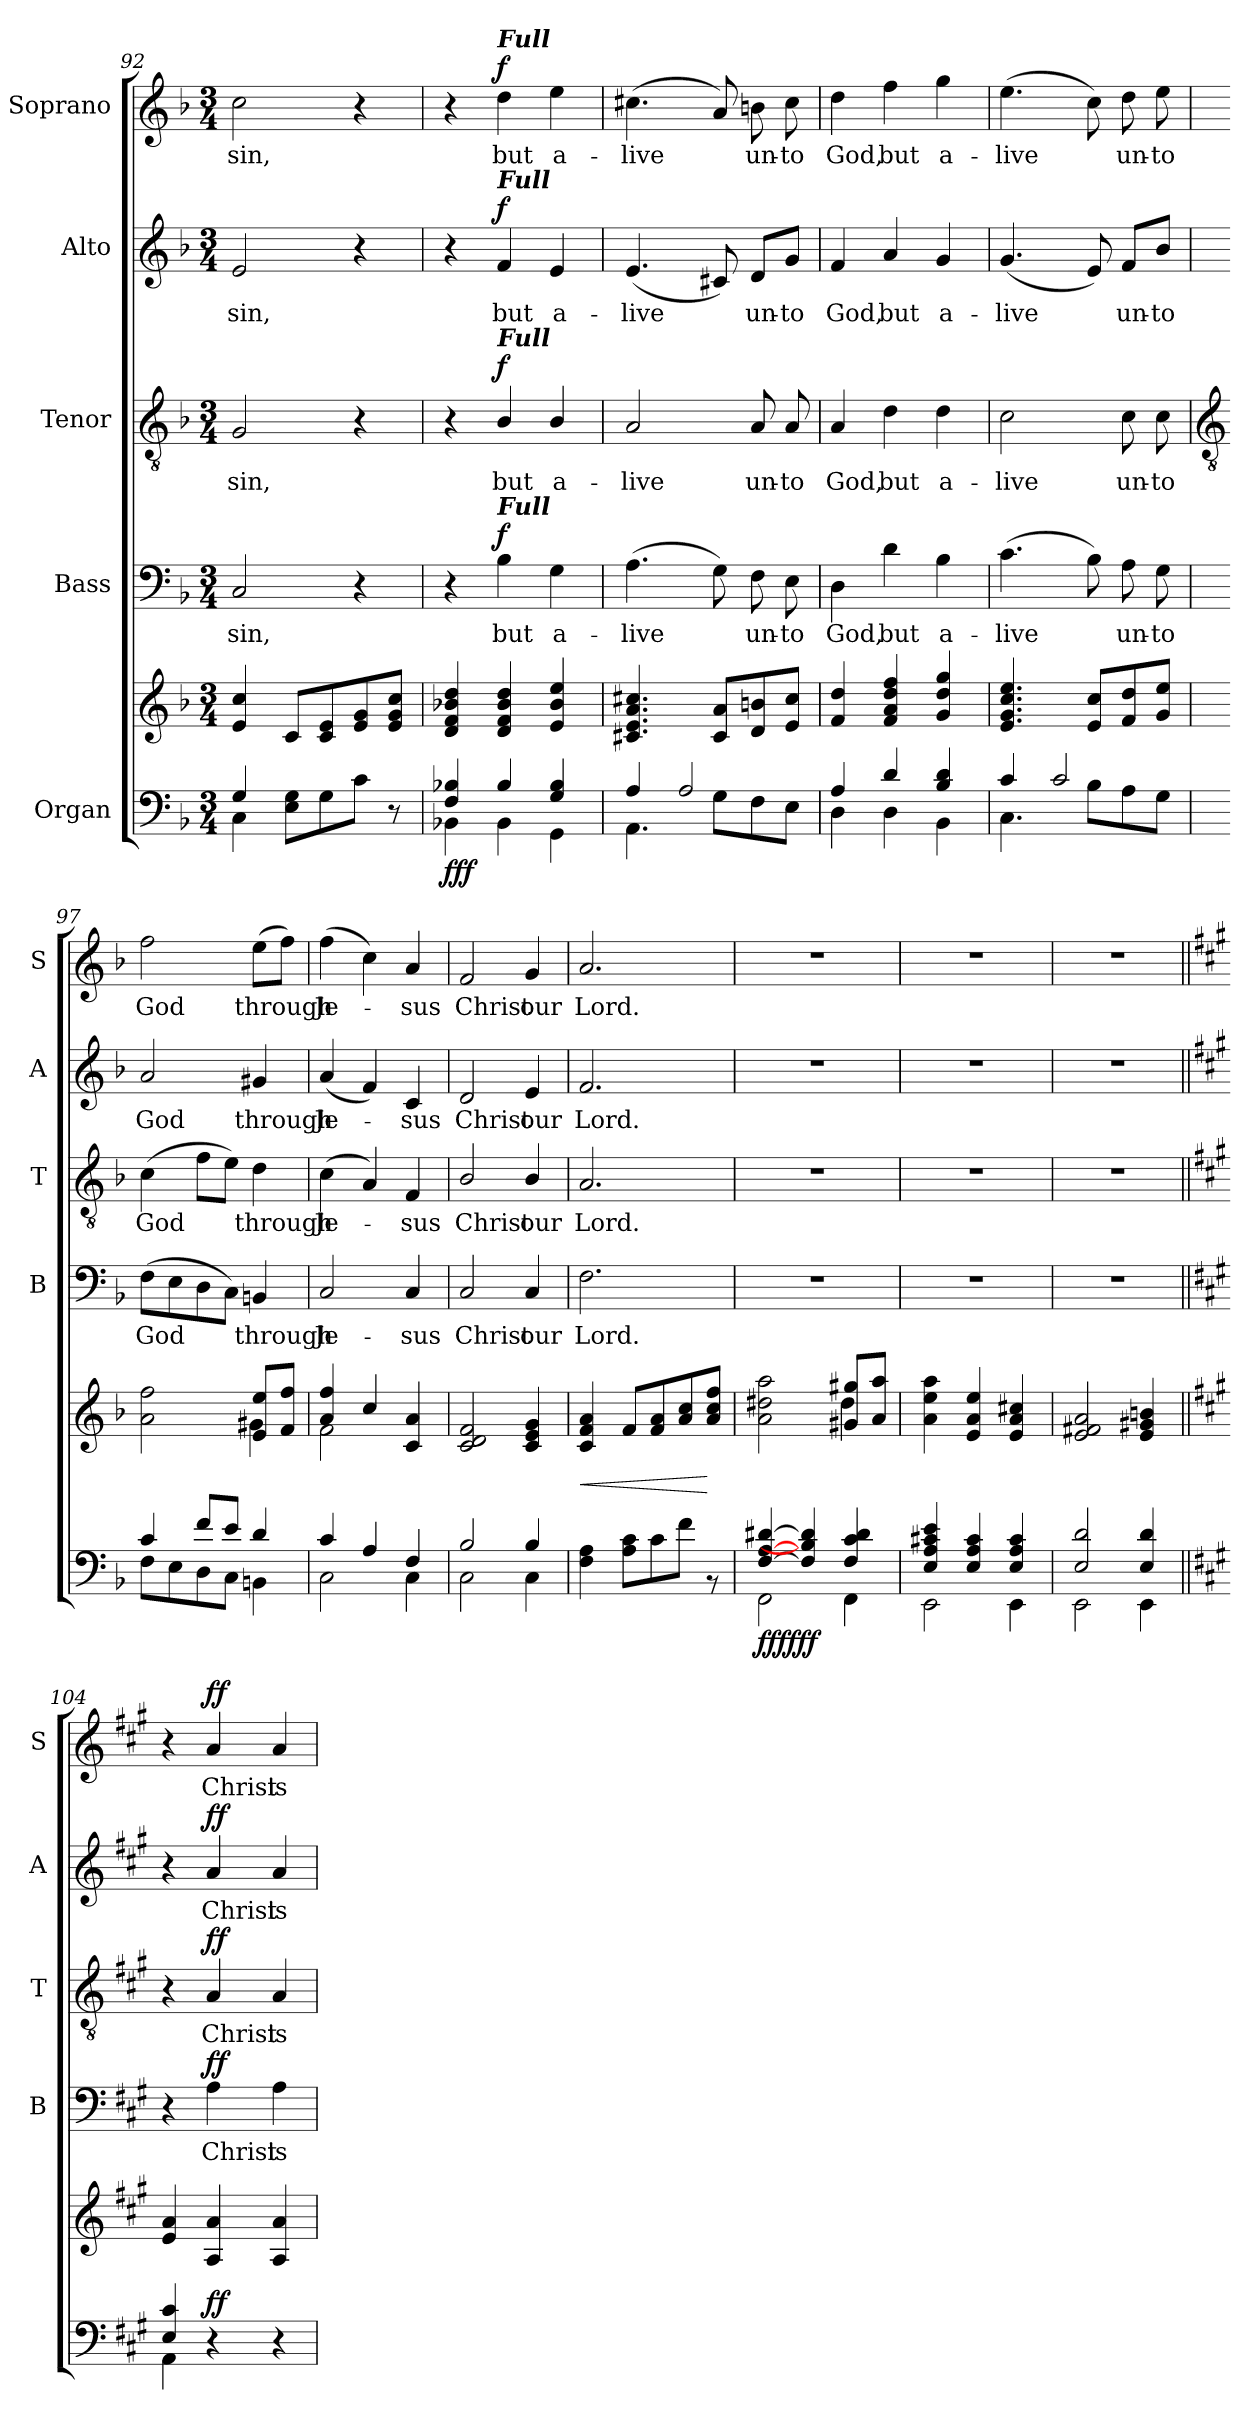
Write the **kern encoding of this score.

**kern	**kern	**dynam	**kern	**text	**dynam	**kern	**text	**dynam	**kern	**text	**dynam	**kern	**text	**dynam
*part5	*part5	*part5	*part4	*part4	*part4	*part3	*part3	*part3	*part2	*part2	*part2	*part1	*part1	*part1
*staff6	*staff5	*staff5/6	*staff4	*staff4	*staff4	*staff3	*staff3	*staff3	*staff2	*staff2	*staff2	*staff1	*staff1	*staff1
*I"Organ	*	*	*I"Bass	*	*	*I"Tenor	*	*	*I"Alto	*	*	*I"Soprano	*	*
*	*	*	*I'B	*	*	*I'T	*	*	*I'A	*	*	*I'S	*	*
*clefF4	*clefG2	*	*clefF4	*	*	*clefGv2	*	*	*clefG2	*	*	*clefG2	*	*
*k[b-]	*k[b-]	*	*k[b-]	*	*	*k[b-]	*	*	*k[b-]	*	*	*k[b-]	*	*
*F:	*F:	*	*F:	*	*	*F:	*	*	*F:	*	*	*F:	*	*
*M3/4	*M3/4	*	*M3/4	*	*	*M3/4	*	*	*M3/4	*	*	*M3/4	*	*
=92	=92	=92	=92	=92	=92	=92	=92	=92	=92	=92	=92	=92	=92	=92
*^	*^	*	*	*	*	*	*	*	*	*	*	*	*	*
!	!	!	!	!	!	!LO:LY:b	!	!	!LO:LY:b	!	!	!LO:LY:b	!	!	!LO:LY:b	!
4G/	4C\	4e/ 4cc/	2.ryy	.	2C	sin,	.	2G	sin,	.	2e	sin,	.	2cc	sin,	.
2ryy	8E\ 8G\L	8c/L	.	.	.	.	.	.	.	.	.	.	.	.	.	.
.	8G\	8c/ 8e/	.	.	.	.	.	.	.	.	.	.	.	.	.	.
.	8c\J	8e/ 8g/	.	.	4r	.	.	4r	.	.	4r	.	.	4r	.	.
.	8r	8e/ 8g/ 8cc/J	.	.	.	.	.	.	.	.	.	.	.	.	.	.
=93	=93	=93	=93	=93	=93	=93	=93	=93	=93	=93	=93	=93	=93	=93	=93	=93
!	!	!	!	!LO:DY:b=2	!	!	!	!	!	!	!	!	!	!	!	!
!	!	!	!	!LO:DY:n=1:b=2	!	!	!	!	!	!	!	!	!	!	!	!
!	!	!	!	!LO:DY:n=2:b	!	!	!	!	!	!	!	!	!	!	!	!
4F/ 4B-X/	4BB-X\	4d/ 4f/ 4b-X/ 4dd/	2.ryy	f f f	4r	.	.	4r	.	.	4r	.	.	4r	.	.
!	!	!	!	!	!	!	!	!	!	!	!	!	!	!LO:TX:a:Bi:t=Full	!	!
!	!	!	!	!	!	!	!	!	!	!	!LO:TX:a:Bi:t=Full	!	!	!	!	!
!	!	!	!	!	!	!	!	!LO:TX:a:Bi:t=Full	!	!	!	!	!	!	!	!
!	!	!	!	!	!LO:TX:a:Bi:t=Full	!	!	!	!	!	!	!	!	!	!	!
!	!	!	!	!	!	!LO:LY:b	!LO:DY:b	!	!LO:LY:b	!LO:DY:b	!	!LO:LY:b	!LO:DY:b	!	!LO:LY:b	!LO:DY:b
4B-/	4BB-\	4d/ 4f/ 4b-/ 4dd/	.	.	4B-	but	f	4B-/	but	f	4f	but	f	4dd	but	f
!	!	!	!	!	!	!LO:LY:b	!	!	!LO:LY:b	!	!	!LO:LY:b	!	!	!LO:LY:b	!
4G/ 4B-/	4GG\	4e/ 4b-/ 4ee/	.	.	4G	a-	.	4B-/	a-	.	4e	a-	.	4ee	a-	.
=94	=94	=94	=94	=94	=94	=94	=94	=94	=94	=94	=94	=94	=94	=94	=94	=94
!	!	!	!	!	!	!LO:LY:b	!	!	!LO:LY:b	!	!	!LO:LY:b	!	!	!LO:LY:b	!
4A/	4.AA\	4.c#X/ 4.e/ 4.a/ 4.cc#X/	2ryy	.	(>4.A	-live	.	2A	-live	.	(<4.e	-live	.	(<4.cc#X	-live	.
2A/	.	.	.	.	.	.	.	.	.	.	.	.	.	.	.	.
.	8G\L	8c#/ 8a/L	.	.	8G)	.	.	.	.	.	8c#X)	.	.	8a)	.	.
!	!	!	!	!	!	!LO:LY:b	!	!	!LO:LY:b	!	!	!LO:LY:b	!	!	!LO:LY:b	!
.	8F\	8d/ 8bn/	8ryy	.	8F	un-	.	8A	un-	.	8d/L	un-	.	8bn	un-	.
!	!	!	!	!	!	!LO:LY:b	!	!	!LO:LY:b	!	!	!LO:LY:b	!	!	!LO:LY:b	!
.	8E\J	8e/ 8cc#/J	8ryy	.	8E	-to	.	8A	-to	.	8g/J	-to	.	8cc#	-to	.
=95	=95	=95	=95	=95	=95	=95	=95	=95	=95	=95	=95	=95	=95	=95	=95	=95
!	!	!	!	!	!	!LO:LY:b	!	!	!LO:LY:b	!	!	!LO:LY:b	!	!	!LO:LY:b	!
4A/	4D\	4f/ 4dd/	2.ryy	.	4D	God,	.	4A	God,	.	4f	God,	.	4dd	God,	.
!	!	!	!	!	!	!LO:LY:b	!	!	!LO:LY:b	!	!	!LO:LY:b	!	!	!LO:LY:b	!
4d/	4D\	4f/ 4a/ 4dd/ 4ff/	.	.	4d	but	.	4d	but	.	4a	but	.	4ff	but	.
!	!	!	!	!	!	!LO:LY:b	!	!	!LO:LY:b	!	!	!LO:LY:b	!	!	!LO:LY:b	!
4B-/ 4d/	4BB-\	4g/ 4dd/ 4gg/	.	.	4B-	a-	.	4d	a-	.	4g	a-	.	4gg	a-	.
=96	=96	=96	=96	=96	=96	=96	=96	=96	=96	=96	=96	=96	=96	=96	=96	=96
!	!	!	!	!	!	!LO:LY:b	!	!	!LO:LY:b	!	!	!LO:LY:b	!	!	!LO:LY:b	!
4c/	4.C\	4.e/ 4.g/ 4.cc/ 4.ee/	2ryy	.	(>4.c	-live	.	2c	-live	.	(<4.g	-live	.	(>4.ee	-live	.
2c/	.	.	.	.	.	.	.	.	.	.	.	.	.	.	.	.
.	8B-\L	8e/ 8cc/L	.	.	8B-)	.	.	.	.	.	8e)	.	.	8cc)	.	.
!	!	!	!	!	!	!LO:LY:b	!	!	!LO:LY:b	!	!	!LO:LY:b	!	!	!LO:LY:b	!
.	8A\	8f/ 8dd/	8ryy	.	8A	un-	.	8c	un-	.	8f/L	un-	.	8dd	un-	.
!	!	!	!	!	!	!LO:LY:b	!	!	!LO:LY:b	!	!	!LO:LY:b	!	!	!LO:LY:b	!
.	8G\J	8g/ 8ee/J	8ryy	.	8G	-to	.	8c	-to	.	8b-/J	-to	.	8ee	-to	.
!!LO:LB:g=z
=97	=97	=97	=97	=97	=97	=97	=97	=97	=97	=97	=97	=97	=97	=97	=97	=97
*	*	*	*	*	*	*	*	*clefGv2	*	*	*	*	*	*	*	*
!	!	!	!	!	!	!LO:LY:b	!	!	!LO:LY:b	!	!	!LO:LY:b	!	!	!LO:LY:b	!
4c/	8F\L	2ryy	2a\ 2ff\	.	(>8FL	God	.	(>4c	God	.	2a	God	.	2ff	God	.
.	8E\	.	.	.	8E	.	.	.	.	.	.	.	.	.	.	.
8f/L	8D\	.	.	.	8D	.	.	8fL	.	.	.	.	.	.	.	.
8e/J	8C\J	.	.	.	8CJ)	.	.	8eJ)	.	.	.	.	.	.	.	.
!	!	!	!	!	!	!LO:LY:b	!	!	!LO:LY:b	!	!	!LO:LY:b	!	!	!LO:LY:b	!
4d/	4BBn\	8e/ 8ee/L	4g#X\	.	4BBn	through	.	4d	through	.	4g#X	through	.	(>8eeL	through	.
.	.	8f/ 8ff/J	.	.	.	.	.	.	.	.	.	.	.	8ffJ)	.	.
=98	=98	=98	=98	=98	=98	=98	=98	=98	=98	=98	=98	=98	=98	=98	=98	=98
!	!	!	!	!	!	!LO:LY:b	!	!	!LO:LY:b	!	!	!LO:LY:b	!	!	!LO:LY:b	!
4c/	2C\	4a/ 4ff/	2f\	.	2C	Je-	.	(<4c	Je-	.	(<4a	Je-	.	(>4ff	Je-	.
4A/	.	4cc/	.	.	.	.	.	4A)	.	.	4f)	.	.	4cc)	.	.
!	!	!	!	!	!	!LO:LY:b	!	!	!LO:LY:b	!	!	!LO:LY:b	!	!	!LO:LY:b	!
4F/	4C\	4c/ 4a/	4ryy	.	4C	-sus	.	4F	sus	.	4c	sus	.	4a	sus	.
=99	=99	=99	=99	=99	=99	=99	=99	=99	=99	=99	=99	=99	=99	=99	=99	=99
!	!	!	!	!	!	!LO:LY:b	!	!	!LO:LY:b	!	!	!LO:LY:b	!	!	!LO:LY:b	!
2B-/	2C\	2c/ 2d/ 2f/	2.ryy	.	2C	Christ	.	2B-/	Christ	.	2d	Christ	.	2f	Christ	.
!	!	!	!	!	!	!LO:LY:b	!	!	!LO:LY:b	!	!	!LO:LY:b	!	!	!LO:LY:b	!
4B-/	4C\	4c/ 4e/ 4g/	.	.	4C	our	.	4B-/	our	.	4e	our	.	4g	our	.
=100	=100	=100	=100	=100	=100	=100	=100	=100	=100	=100	=100	=100	=100	=100	=100	=100
!	!	!	!	!LO:HP:b	!	!LO:LY:b	!	!	!LO:LY:b	!	!	!LO:LY:b	!	!	!LO:LY:b	!
2.ryy	4F\ 4A\	4c/ 4f/ 4a/	2.ryy	<	2.F	Lord.	.	2.A	Lord.	.	2.f	Lord.	.	2.a	Lord.	.
.	8A\ 8c\L	8f/L	.	.	.	.	.	.	.	.	.	.	.	.	.	.
.	8c\	8f/ 8a/	.	.	.	.	.	.	.	.	.	.	.	.	.	.
.	8f\J	8a/ 8cc/	.	.	.	.	.	.	.	.	.	.	.	.	.	.
.	8r	8a/ 8cc/ 8ff/J	.	[	.	.	.	.	.	.	.	.	.	.	.	.
=101	=101	=101	=101	=101	=101	=101	=101	=101	=101	=101	=101	=101	=101	=101	=101	=101
!	!	!	!	!LO:DY:b=2	!LO:N:vis=1	!	!	!LO:N:vis=1	!	!	!LO:N:vis=1	!	!	!LO:N:vis=1	!	!
!	!	!	!	!LO:DY:n=1:b=2	!	!	!	!	!	!	!	!	!	!	!	!
!	!	!	!	!LO:DY:n=2:b	!	!	!	!	!	!	!	!	!	!	!	!
[4F/ [4A/ [4d#X/	2FF\	2a\ 2dd#X\ 2aa\	2ryy	ff ff ff	2.r	.	.	2.r	.	.	2.r	.	.	2.r	.	.
4F/] 4B/] 4d#/]	.	.	.	.	.	.	.	.	.	.	.	.	.	.	.	.
4F/ 4c/ 4d#/	4FF\	8g#X/ 8gg#X/L	4dd#\	.	.	.	.	.	.	.	.	.	.	.	.	.
.	.	8a/ 8aa/J	.	.	.	.	.	.	.	.	.	.	.	.	.	.
=102	=102	=102	=102	=102	=102	=102	=102	=102	=102	=102	=102	=102	=102	=102	=102	=102
!	!	!	!	!	!LO:N:vis=1	!	!	!LO:N:vis=1	!	!	!LO:N:vis=1	!	!	!LO:N:vis=1	!	!
4E/ 4A/ 4c#X/ 4e/	2EE\	4a\ 4ee\ 4aa\	2.ryy	.	2.r	.	.	2.r	.	.	2.r	.	.	2.r	.	.
4E/ 4A/ 4c#/	.	4e/ 4a/ 4ee/	.	.	.	.	.	.	.	.	.	.	.	.	.	.
4E/ 4A/ 4c#/	4EE\	4e/ 4a/ 4cc#X/	.	.	.	.	.	.	.	.	.	.	.	.	.	.
=103	=103	=103	=103	=103	=103	=103	=103	=103	=103	=103	=103	=103	=103	=103	=103	=103
!	!	!	!	!	!LO:N:vis=1	!	!	!LO:N:vis=1	!	!	!LO:N:vis=1	!	!	!LO:N:vis=1	!	!
2E/ 2d/	2EE\	2e/ 2f#X/ 2a/	2.ryy	.	2.r	.	.	2.r	.	.	2.r	.	.	2.r	.	.
4E/ 4d/	4EE\	4e/ 4g#X/ 4bn/	.	.	.	.	.	.	.	.	.	.	.	.	.	.
=104||	=104||	=104||	=104||	=104||	=104||	=104||	=104||	=104||	=104||	=104||	=104||	=104||	=104||	=104||	=104||	=104||
*k[f#c#g#]	*	*k[f#c#g#]	*	*	*k[f#c#g#]	*	*	*k[f#c#g#]	*	*	*k[f#c#g#]	*	*	*k[f#c#g#]	*	*
*A:	*	*A:	*	*	*A:	*	*	*A:	*	*	*A:	*	*	*A:	*	*
4E/ 4c#/	4AA\	4e/ 4a/	2.ryy	.	4r	.	.	4r	.	.	4r	.	.	4r	.	.
!	!	!	!	!LO:DY:b	!	!LO:LY:b	!LO:DY:b	!	!LO:LY:b	!LO:DY:b	!	!LO:LY:b	!LO:DY:b	!	!LO:LY:b	!LO:DY:b
2ryy	4r	4A/ 4a/	.	ff	4A	Christ	ff	4A	Christ	ff	4a	Christ	ff	4a	Christ	ff
!	!	!	!	!	!	!LO:LY:b	!	!	!LO:LY:b	!	!	!LO:LY:b	!	!	!LO:LY:b	!
.	4r	4A/ 4a/	.	.	4A	is	.	4A	is	.	4a	is	.	4a	is	.
*v	*v	*	*	*	*	*	*	*	*	*	*	*	*	*	*	*
*	*v	*v	*	*	*	*	*	*	*	*	*	*	*	*	*
=	=	=	=	=	=	=	=	=	=	=	=	=	=	=
*-	*-	*-	*-	*-	*-	*-	*-	*-	*-	*-	*-	*-	*-	*-
